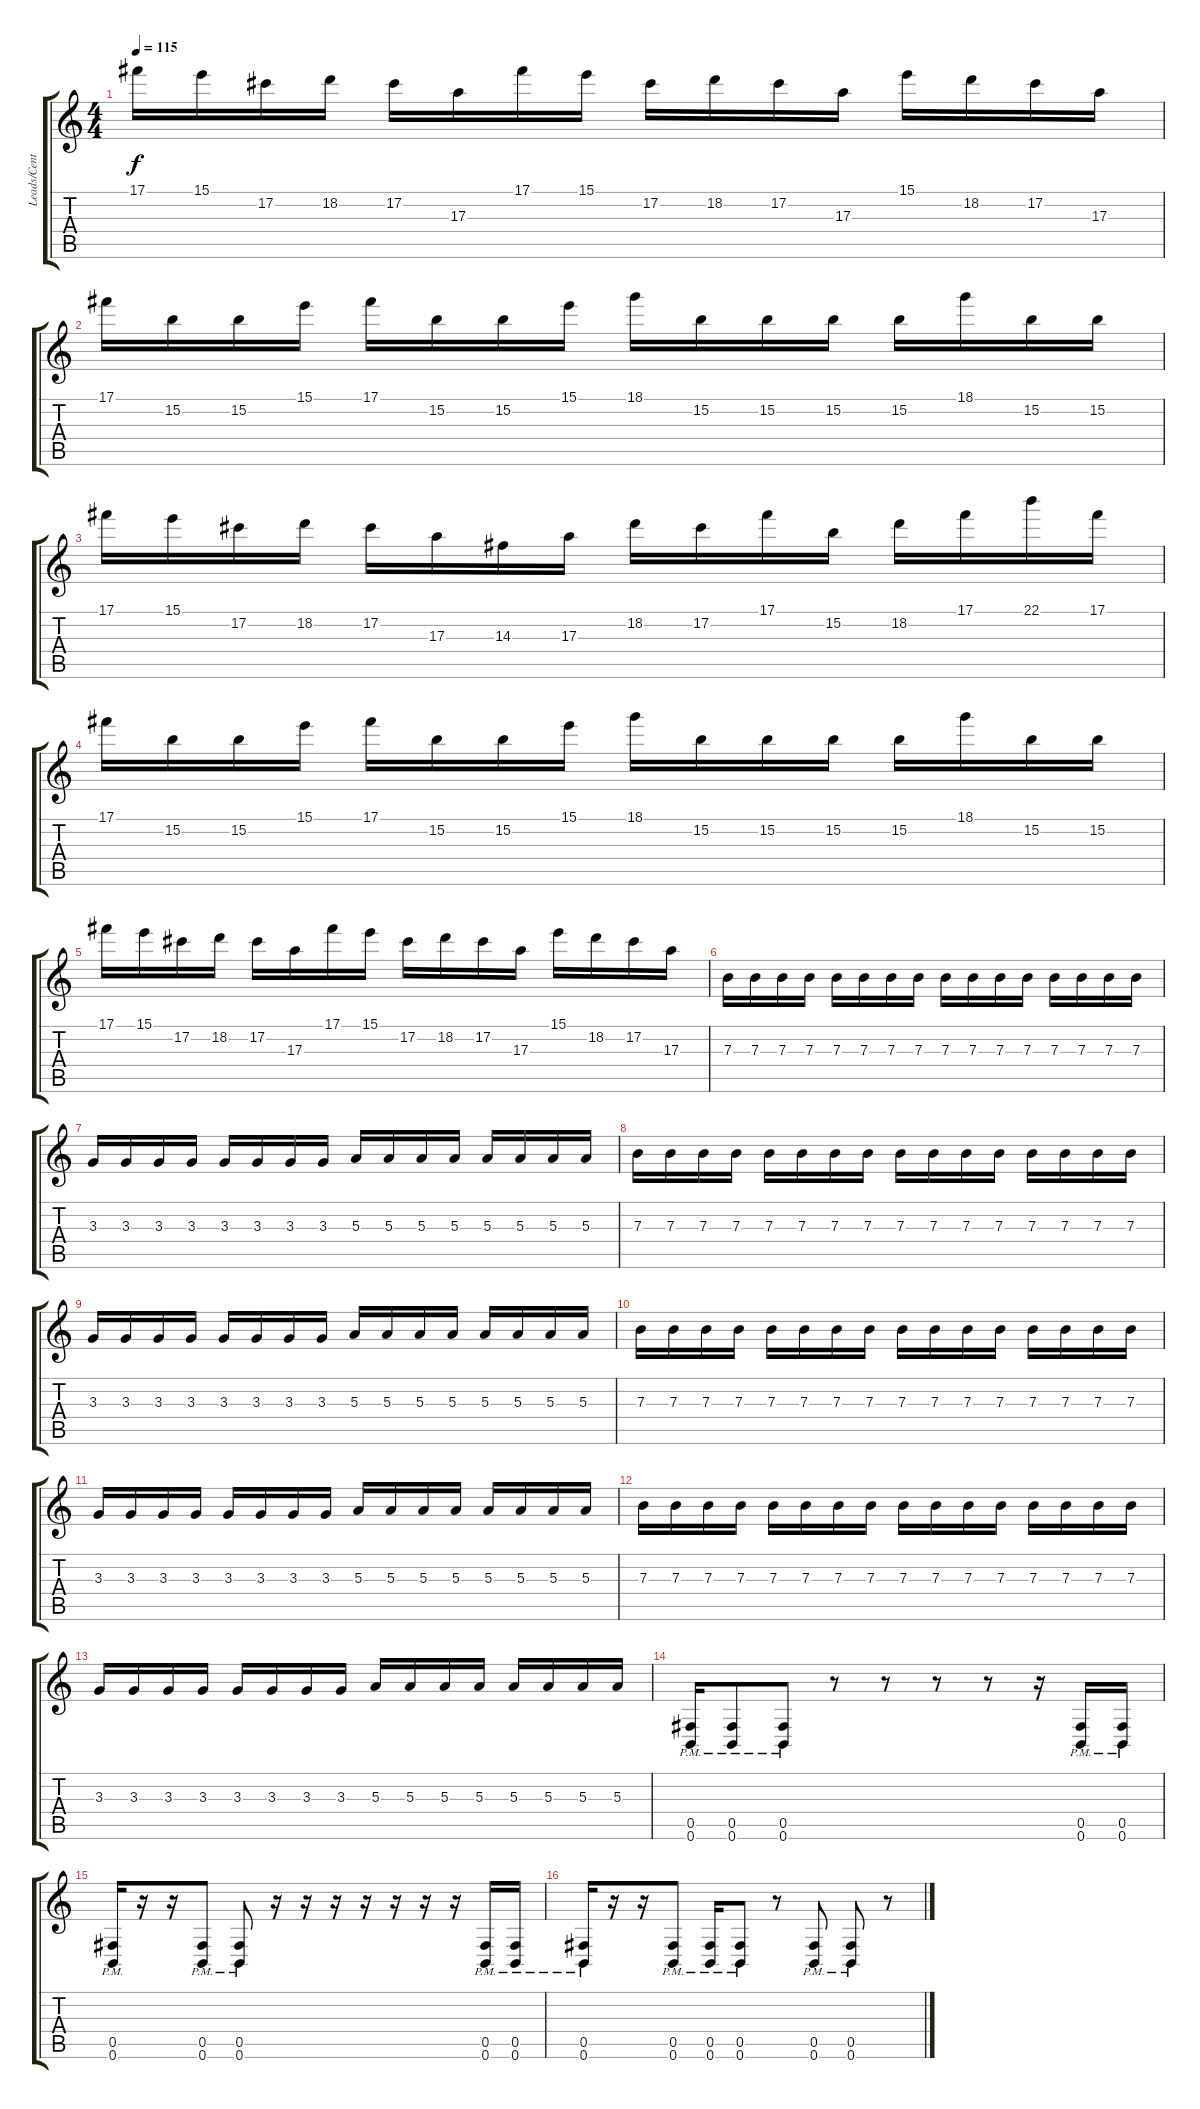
\track ("Leads/Center" "Leads/Cent") {instrument distortionguitar}
\staff {score tabs}
\tuning (Db4 Ab3 E3 B2 Gb2 B1) {hide}
\ts (4 4)
\tempo 115
\clef g2
\ks c
17.1.16{dy f} 15.1.16 17.2.16 18.2.16 17.2.16 17.3.16 17.1.16 15.1.16 17.2.16 18.2.16 17.2.16 17.3.16 15.1.16 18.2.16 17.2.16 17.3.16 |
17.1.16 15.2.16 15.2.16 15.1.16 17.1.16 15.2.16 15.2.16 15.1.16 18.1.16 15.2.16 15.2.16 15.2.16 15.2.16 18.1.16 15.2.16 15.2.16 |
17.1.16 15.1.16 17.2.16 18.2.16 17.2.16 17.3.16 14.3.16 17.3.16 18.2.16 17.2.16 17.1.16 15.2.16 18.2.16 17.1.16 22.1.16 17.1.16 |
17.1.16 15.2.16 15.2.16 15.1.16 17.1.16 15.2.16 15.2.16 15.1.16 18.1.16 15.2.16 15.2.16 15.2.16 15.2.16 18.1.16 15.2.16 15.2.16 |
17.1.16 15.1.16 17.2.16 18.2.16 17.2.16 17.3.16 17.1.16 15.1.16 17.2.16 18.2.16 17.2.16 17.3.16 15.1.16 18.2.16 17.2.16 17.3.16 |
7.3.16 7.3.16 7.3.16 7.3.16 7.3.16 7.3.16 7.3.16 7.3.16 7.3.16 7.3.16 7.3.16 7.3.16 7.3.16 7.3.16 7.3.16 7.3.16 |
3.3.16 3.3.16 3.3.16 3.3.16 3.3.16 3.3.16 3.3.16 3.3.16 5.3.16 5.3.16 5.3.16 5.3.16 5.3.16 5.3.16 5.3.16 5.3.16 |
7.3.16 7.3.16 7.3.16 7.3.16 7.3.16 7.3.16 7.3.16 7.3.16 7.3.16 7.3.16 7.3.16 7.3.16 7.3.16 7.3.16 7.3.16 7.3.16 |
3.3.16 3.3.16 3.3.16 3.3.16 3.3.16 3.3.16 3.3.16 3.3.16 5.3.16 5.3.16 5.3.16 5.3.16 5.3.16 5.3.16 5.3.16 5.3.16 |
7.3.16 7.3.16 7.3.16 7.3.16 7.3.16 7.3.16 7.3.16 7.3.16 7.3.16 7.3.16 7.3.16 7.3.16 7.3.16 7.3.16 7.3.16 7.3.16 |
3.3.16 3.3.16 3.3.16 3.3.16 3.3.16 3.3.16 3.3.16 3.3.16 5.3.16 5.3.16 5.3.16 5.3.16 5.3.16 5.3.16 5.3.16 5.3.16 |
7.3.16 7.3.16 7.3.16 7.3.16 7.3.16 7.3.16 7.3.16 7.3.16 7.3.16 7.3.16 7.3.16 7.3.16 7.3.16 7.3.16 7.3.16 7.3.16 |
3.3.16 3.3.16 3.3.16 3.3.16 3.3.16 3.3.16 3.3.16 3.3.16 5.3.16 5.3.16 5.3.16 5.3.16 5.3.16 5.3.16 5.3.16 5.3.16 |
(0.5{pm} 0.6{pm}).16 (0.5{pm} 0.6{pm}).8 (0.5{pm} 0.6{pm}).8 r.8 r.8 r.8 r.8 r.16 (0.5{pm} 0.6{pm}).16 (0.5{pm} 0.6{pm}).16 |
(0.5{pm} 0.6{pm}).16 r.16 r.16 (0.5{pm} 0.6{pm}).8 (0.5{pm} 0.6{pm}).8 r.16 r.16 r.16 r.16 r.16 r.16 r.16 (0.5{pm} 0.6{pm}).16 (0.5{pm} 0.6{pm}).16 |
(0.5{pm} 0.6{pm}).16 r.16 r.16 (0.5{pm} 0.6{pm}).8 (0.5{pm} 0.6{pm}).16 (0.5{pm} 0.6{pm}).8 r.8 (0.5{pm} 0.6{pm}).8 (0.5{pm} 0.6{pm}).8 r.8
